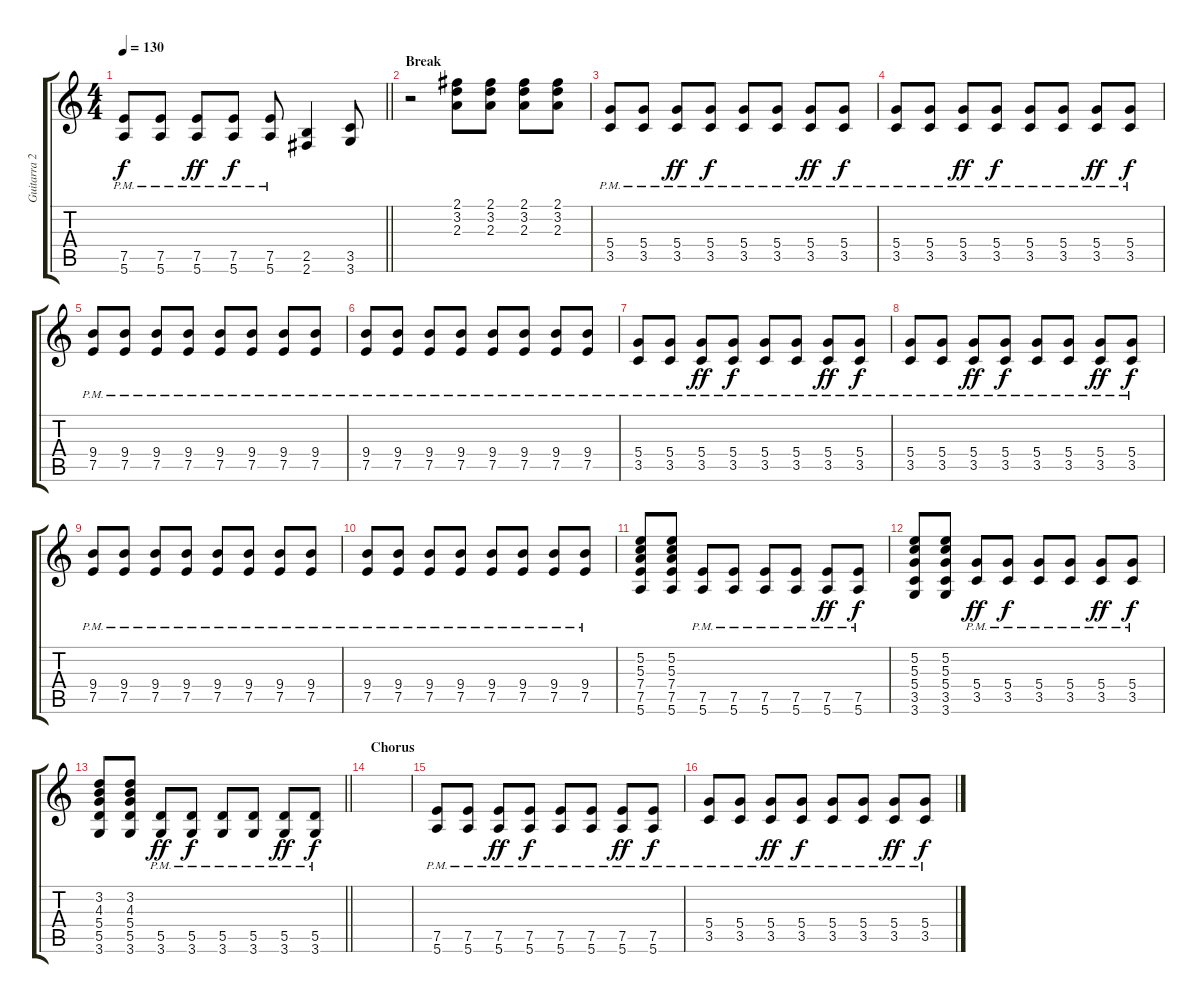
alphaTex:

\track ("Guitarra 2" "Guitarra 2") {instrument overdrivenguitar}
\staff {score tabs}
\tuning (E4 B3 G3 D3 A2 E2) {hide}
\ts (4 4)
\tempo 130
\clef g2
\barLineRight lightlight
\ks c
(7.5{pm} 5.6{pm}).8{dy f} (7.5{pm} 5.6{pm}).8 (7.5{pm} 5.6{pm}).8{dy ff} (7.5{pm} 5.6{pm}).8{dy f} (7.5{pm} 5.6{pm}).8 (2.5 2.6).4 (3.5 3.6).8 |
\section ("" "Break")
r.2 (2.1 3.2 2.3).8 (2.1 3.2 2.3).8 (2.1 3.2 2.3).8 (2.1 3.2 2.3).8 |
(5.4{pm} 3.5{pm}).8 (5.4{pm} 3.5{pm}).8 (5.4{pm} 3.5{pm}).8{dy ff} (5.4{pm} 3.5{pm}).8{dy f} (5.4{pm} 3.5{pm}).8 (5.4{pm} 3.5{pm}).8 (5.4{pm} 3.5{pm}).8{dy ff} (5.4{pm} 3.5{pm}).8{dy f} |
(5.4{pm} 3.5{pm}).8 (5.4{pm} 3.5{pm}).8 (5.4{pm} 3.5{pm}).8{dy ff} (5.4{pm} 3.5{pm}).8{dy f} (5.4{pm} 3.5{pm}).8 (5.4{pm} 3.5{pm}).8 (5.4{pm} 3.5{pm}).8{dy ff} (5.4{pm} 3.5{pm}).8{dy f} |
(9.4{pm} 7.5{pm}).8 (9.4{pm} 7.5{pm}).8 (9.4{pm} 7.5{pm}).8 (9.4{pm} 7.5{pm}).8 (9.4{pm} 7.5{pm}).8 (9.4{pm} 7.5{pm}).8 (9.4{pm} 7.5{pm}).8 (9.4{pm} 7.5{pm}).8 |
(9.4{pm} 7.5{pm}).8 (9.4{pm} 7.5{pm}).8 (9.4{pm} 7.5{pm}).8 (9.4{pm} 7.5{pm}).8 (9.4{pm} 7.5{pm}).8 (9.4{pm} 7.5{pm}).8 (9.4{pm} 7.5{pm}).8 (9.4{pm} 7.5{pm}).8 |
(5.4{pm} 3.5{pm}).8 (5.4{pm} 3.5{pm}).8 (5.4{pm} 3.5{pm}).8{dy ff} (5.4{pm} 3.5{pm}).8{dy f} (5.4{pm} 3.5{pm}).8 (5.4{pm} 3.5{pm}).8 (5.4{pm} 3.5{pm}).8{dy ff} (5.4{pm} 3.5{pm}).8{dy f} |
(5.4{pm} 3.5{pm}).8 (5.4{pm} 3.5{pm}).8 (5.4{pm} 3.5{pm}).8{dy ff} (5.4{pm} 3.5{pm}).8{dy f} (5.4{pm} 3.5{pm}).8 (5.4{pm} 3.5{pm}).8 (5.4{pm} 3.5{pm}).8{dy ff} (5.4{pm} 3.5{pm}).8{dy f} |
(9.4{pm} 7.5{pm}).8 (9.4{pm} 7.5{pm}).8 (9.4{pm} 7.5{pm}).8 (9.4{pm} 7.5{pm}).8 (9.4{pm} 7.5{pm}).8 (9.4{pm} 7.5{pm}).8 (9.4{pm} 7.5{pm}).8 (9.4{pm} 7.5{pm}).8 |
(9.4{pm} 7.5{pm}).8 (9.4{pm} 7.5{pm}).8 (9.4{pm} 7.5{pm}).8 (9.4{pm} 7.5{pm}).8 (9.4{pm} 7.5{pm}).8 (9.4{pm} 7.5{pm}).8 (9.4{pm} 7.5{pm}).8 (9.4{pm} 7.5{pm}).8 |
(5.2 5.3 7.4 7.5 5.6).8 (5.2 5.3 7.4 7.5 5.6).8 (7.5{pm} 5.6{pm}).8 (7.5{pm} 5.6{pm}).8 (7.5{pm} 5.6{pm}).8 (7.5{pm} 5.6{pm}).8 (7.5{pm} 5.6{pm}).8{dy ff} (7.5{pm} 5.6{pm}).8{dy f} |
(5.2 5.3 5.4 3.5 3.6).8 (5.2 5.3 5.4 3.5 3.6).8 (5.4{pm} 3.5{pm}).8{dy ff} (5.4{pm} 3.5{pm}).8{dy f} (5.4{pm} 3.5{pm}).8 (5.4{pm} 3.5{pm}).8 (5.4{pm} 3.5{pm}).8{dy ff} (5.4{pm} 3.5{pm}).8{dy f} |
\barLineRight lightlight
(3.2 4.3 5.4 5.5 3.6).8 (3.2 4.3 5.4 5.5 3.6).8 (5.5{pm} 3.6{pm}).8{dy ff} (5.5{pm} 3.6{pm}).8{dy f} (5.5{pm} 3.6{pm}).8 (5.5{pm} 3.6{pm}).8 (5.5{pm} 3.6{pm}).8{dy ff} (5.5{pm} 3.6{pm}).8{dy f} |
\section ("" "Chorus")
|
(7.5{pm} 5.6{pm}).8 (7.5{pm} 5.6{pm}).8 (7.5{pm} 5.6{pm}).8{dy ff} (7.5{pm} 5.6{pm}).8{dy f} (7.5{pm} 5.6{pm}).8 (7.5{pm} 5.6{pm}).8 (7.5{pm} 5.6{pm}).8{dy ff} (7.5{pm} 5.6{pm}).8{dy f} |
(5.4{pm} 3.5{pm}).8 (5.4{pm} 3.5{pm}).8 (5.4{pm} 3.5{pm}).8{dy ff} (5.4{pm} 3.5{pm}).8{dy f} (5.4{pm} 3.5{pm}).8 (5.4{pm} 3.5{pm}).8 (5.4{pm} 3.5{pm}).8{dy ff} (5.4{pm} 3.5{pm}).8{dy f}
